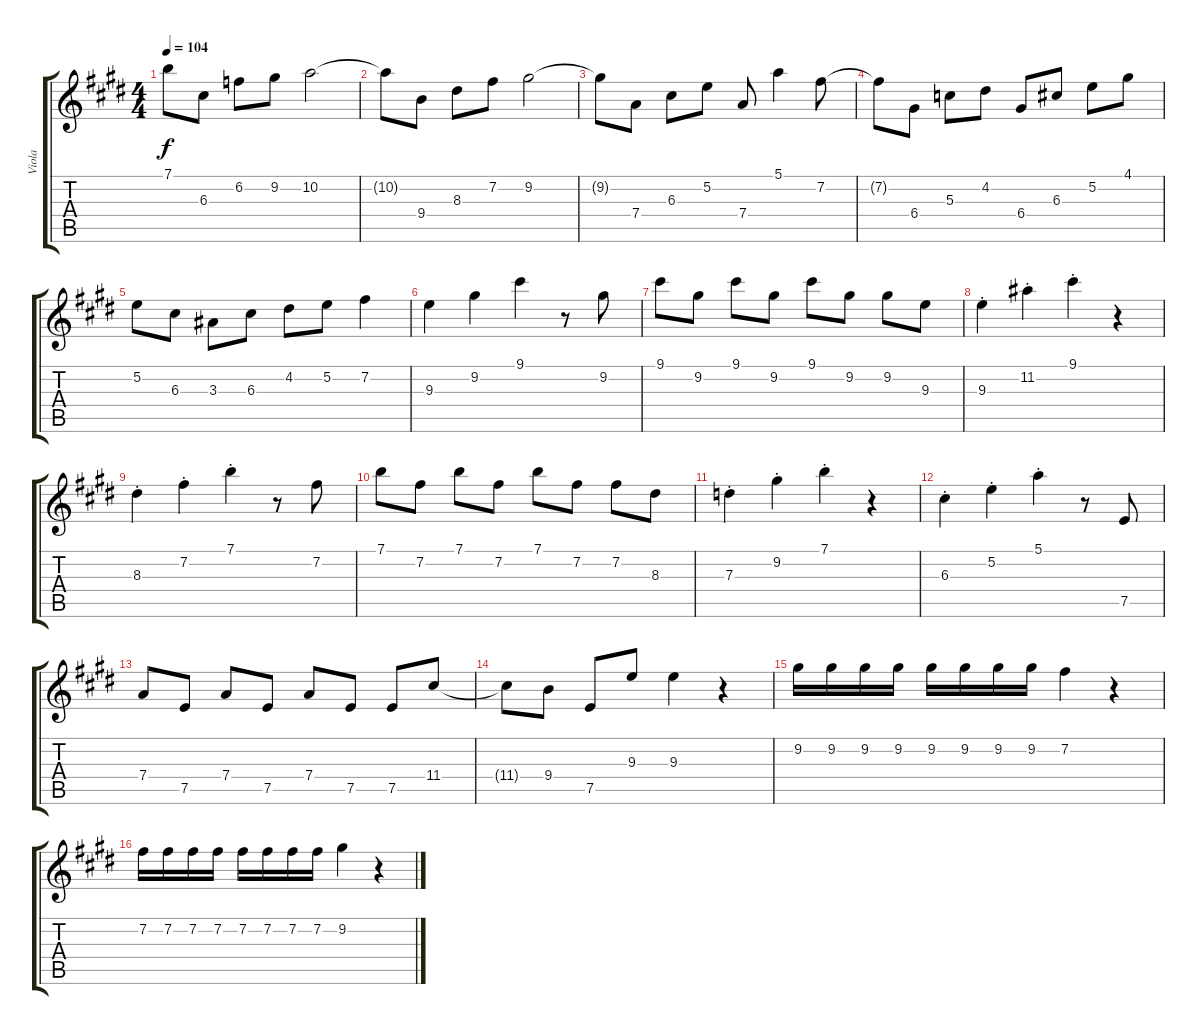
\track ("Viola" "Viola") {instrument overdrivenguitar}
\staff {score tabs}
\tuning (E4 B3 G3 D3 A2 E2) {hide}
\ts (4 4)
\tempo 104
\clef g2
\ks e
7.1.8{dy f} 6.3.8 6.2.8 9.2.8 10.2.2 |
10.2{t}.8 9.4.8 8.3.8 7.2.8 9.2.2 |
9.2{t}.8 7.4.8 6.3.8 5.2.8 7.4.8 5.1.4 7.2.8 |
7.2{t}.8 6.4.8 5.3.8 4.2.8 6.4.8 6.3.8 5.2.8 4.1.8 |
5.2.8 6.3.8 3.3.8 6.3.8 4.2.8 5.2.8 7.2.4 |
9.3.4 9.2.4 9.1.4 r.8 9.2.8 |
9.1.8 9.2.8 9.1.8 9.2.8 9.1.8 9.2.8 9.2.8 9.3.8 |
9.3{st}.4 11.2{st}.4 9.1{st}.4 r.4 |
8.3{st}.4 7.2{st}.4 7.1{st}.4 r.8 7.2.8 |
7.1.8 7.2.8 7.1.8 7.2.8 7.1.8 7.2.8 7.2.8 8.3.8 |
7.3{st}.4 9.2{st}.4 7.1{st}.4 r.4 |
6.3{st}.4 5.2{st}.4 5.1{st}.4 r.8 7.5.8 |
7.4.8 7.5.8 7.4.8 7.5.8 7.4.8 7.5.8 7.5.8 11.4.8 |
11.4{t}.8 9.4.8 7.5.8 9.3.8 9.3.4 r.4 |
9.2.16 9.2.16 9.2.16 9.2.16 9.2.16 9.2.16 9.2.16 9.2.16 7.2.4 r.4 |
7.2.16 7.2.16 7.2.16 7.2.16 7.2.16 7.2.16 7.2.16 7.2.16 9.2.4 r.4
